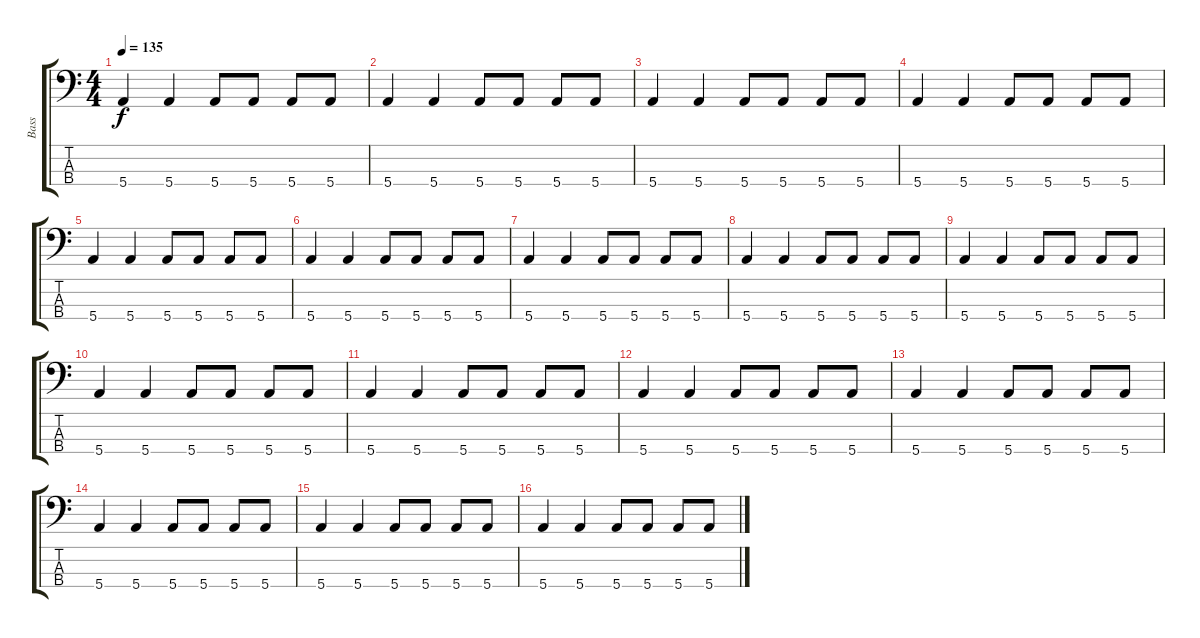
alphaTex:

\track ("Bass" "Bass") {instrument electricbassfinger}
\staff {score tabs}
\tuning (G2 D2 A1 E1) {hide}
\ts (4 4)
\tempo 135
\clef f4
\ks c
5.4.4{dy f} 5.4.4 5.4.8 5.4.8 5.4.8 5.4.8 |
5.4.4 5.4.4 5.4.8 5.4.8 5.4.8 5.4.8 |
5.4.4 5.4.4 5.4.8 5.4.8 5.4.8 5.4.8 |
5.4.4 5.4.4 5.4.8 5.4.8 5.4.8 5.4.8 |
5.4.4 5.4.4 5.4.8 5.4.8 5.4.8 5.4.8 |
5.4.4 5.4.4 5.4.8 5.4.8 5.4.8 5.4.8 |
5.4.4 5.4.4 5.4.8 5.4.8 5.4.8 5.4.8 |
5.4.4 5.4.4 5.4.8 5.4.8 5.4.8 5.4.8 |
5.4.4 5.4.4 5.4.8 5.4.8 5.4.8 5.4.8 |
5.4.4 5.4.4 5.4.8 5.4.8 5.4.8 5.4.8 |
5.4.4 5.4.4 5.4.8 5.4.8 5.4.8 5.4.8 |
5.4.4 5.4.4 5.4.8 5.4.8 5.4.8 5.4.8 |
5.4.4 5.4.4 5.4.8 5.4.8 5.4.8 5.4.8 |
5.4.4 5.4.4 5.4.8 5.4.8 5.4.8 5.4.8 |
5.4.4 5.4.4 5.4.8 5.4.8 5.4.8 5.4.8 |
5.4.4 5.4.4 5.4.8 5.4.8 5.4.8 5.4.8
